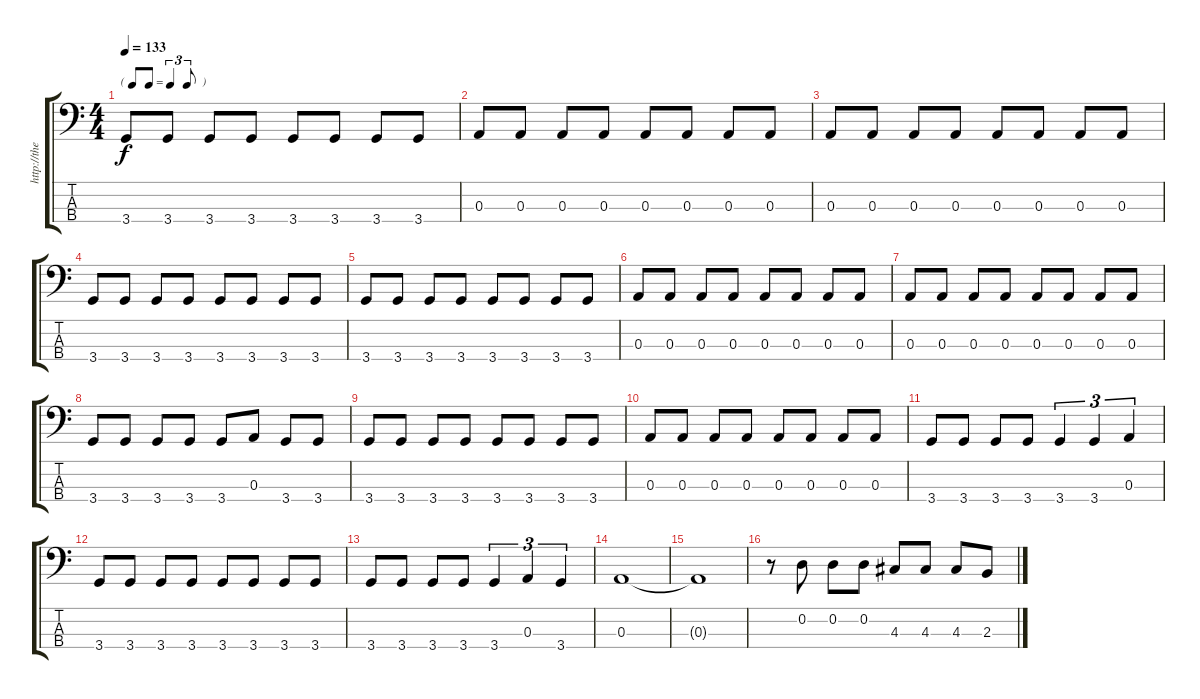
\track ("http://the-midi-universe." "http://the") {instrument electricbassfinger}
\staff {score tabs}
\tuning (G2 D2 A1 E1) {hide}
\ts (4 4)
\tf triplet8th
\tempo 133
\clef f4
\ks c
3.4.8{dy f} 3.4.8 3.4.8 3.4.8 3.4.8 3.4.8 3.4.8 3.4.8 |
0.3.8 0.3.8 0.3.8 0.3.8 0.3.8 0.3.8 0.3.8 0.3.8 |
0.3.8 0.3.8 0.3.8 0.3.8 0.3.8 0.3.8 0.3.8 0.3.8 |
3.4.8 3.4.8 3.4.8 3.4.8 3.4.8 3.4.8 3.4.8 3.4.8 |
3.4.8 3.4.8 3.4.8 3.4.8 3.4.8 3.4.8 3.4.8 3.4.8 |
0.3.8 0.3.8 0.3.8 0.3.8 0.3.8 0.3.8 0.3.8 0.3.8 |
0.3.8 0.3.8 0.3.8 0.3.8 0.3.8 0.3.8 0.3.8 0.3.8 |
3.4.8 3.4.8 3.4.8 3.4.8 3.4.8 0.3.8 3.4.8 3.4.8 |
3.4.8 3.4.8 3.4.8 3.4.8 3.4.8 3.4.8 3.4.8 3.4.8 |
0.3.8 0.3.8 0.3.8 0.3.8 0.3.8 0.3.8 0.3.8 0.3.8 |
3.4.8 3.4.8 3.4.8 3.4.8 3.4.4{tu (3 2)} 3.4.4{tu (3 2)} 0.3.4{tu (3 2)} |
3.4.8 3.4.8 3.4.8 3.4.8 3.4.8 3.4.8 3.4.8 3.4.8 |
3.4.8 3.4.8 3.4.8 3.4.8 3.4.4{tu (3 2)} 0.3.4{tu (3 2)} 3.4.4{tu (3 2)} |
0.3.1 |
0.3{t}.1 |
r.8 0.2.8 0.2.8 0.2.8 4.3.8 4.3.8 4.3.8 2.3.8
